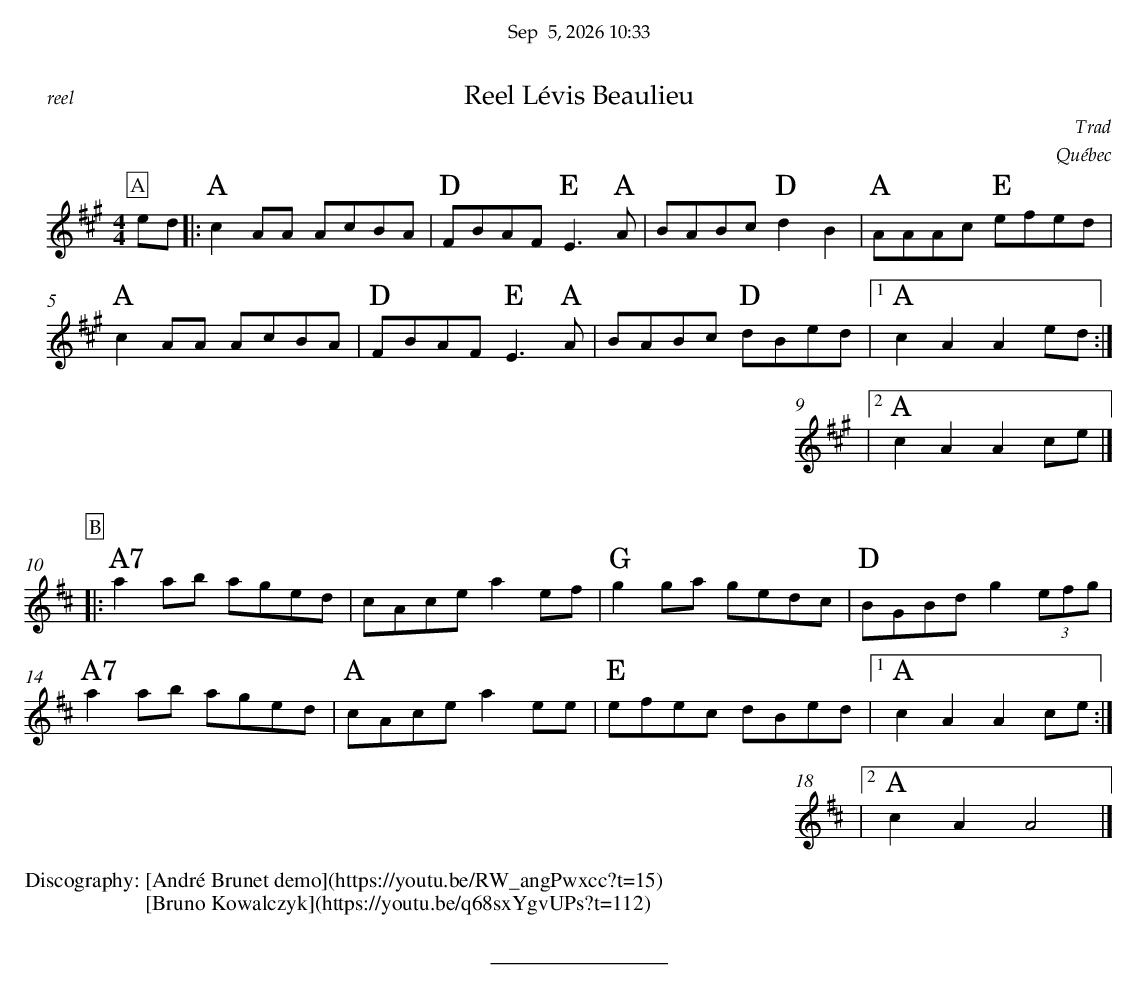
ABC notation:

X:1
T:Reel Lévis Beaulieu
C:Trad
O:Québec
M:4/4
L:1/8
K:Amaj
P:A
ed |: "A" c2AA AcBA | "D" FBAF "E "E3 "A"A | BABc "D" d2B2 | "A"AAAc "E"efed |
"A"c2AA AcBA | "D"FBAF "E"E3 "A"A | BABc "D"dBed |1 "A"c2A2 A2ed :|
|2 "A"c2A2 A2ce |]
%%vskip 0.5cm
P:B
K:Amix
|:"A7"a2ab aged | cAce a2ef |"G" g2ga gedc | "D"BGBd g2 (3efg |
"A7" a2ab aged | "A"cAce a2ee | "E"efec dBed |1 "A"c2A2A2 ce :|
|2 "A"c2A2 A4 |]
